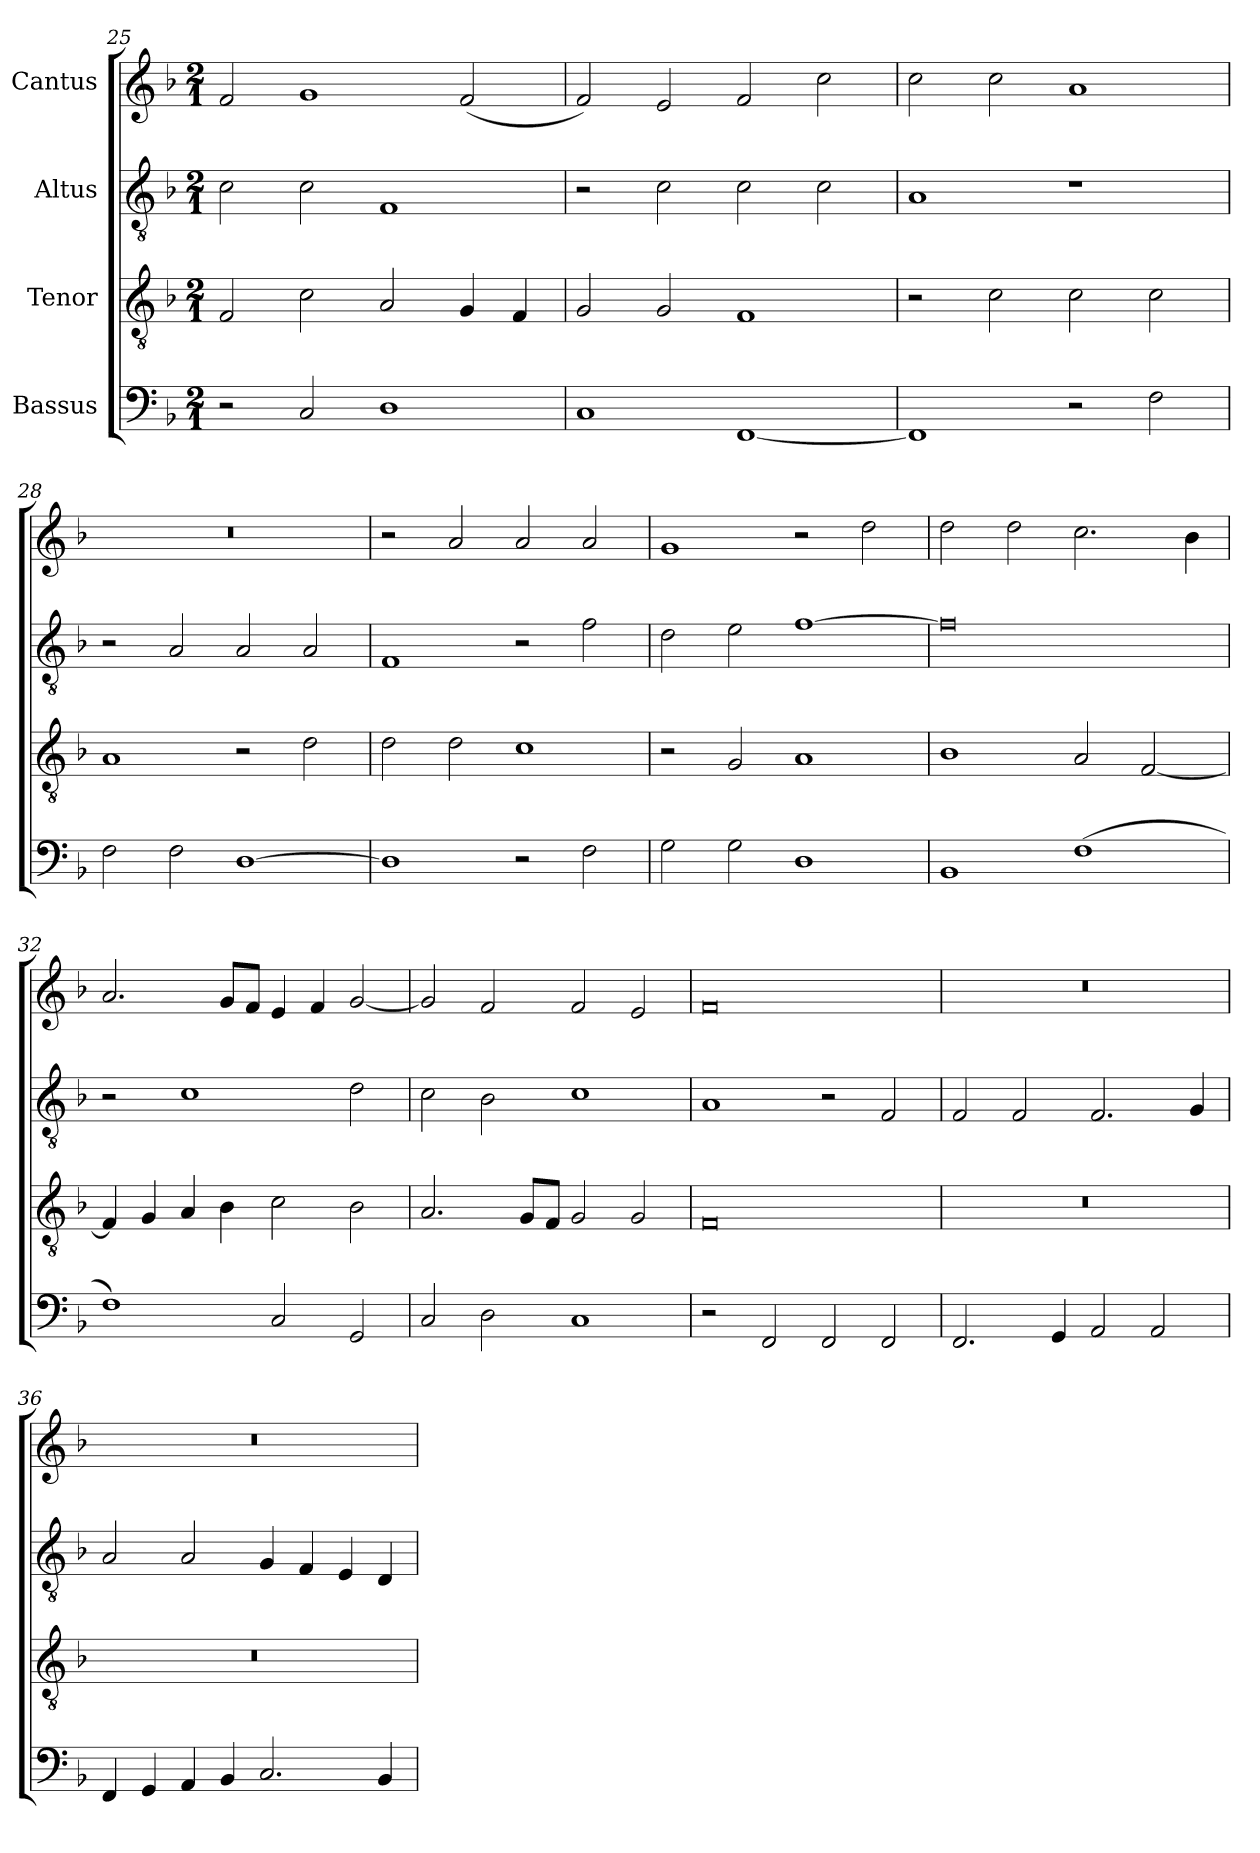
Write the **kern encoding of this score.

**kern	**kern	**kern	**kern
*part4	*part3	*part2	*part1
*staff4	*staff3	*staff2	*staff1
*I"Bassus	*I"Tenor	*I"Altus	*I"Cantus
*clefF4	*clefGv2	*clefGv2	*clefG2
*	*ITrd7c12	*ITrd7c12	*
*k[b-]	*k[b-]	*k[b-]	*k[b-]
*F:	*F:	*F:	*F:
*M2/1	*M2/1	*M2/1	*M2/1
=25	=25	=25	=25
2r	2FFi/	2Ci\	2fi/
2Ci/	2Ci\	2Ci\	1gi
1Di	2AAi/	1FFi	.
.	4GGi/	.	(2fi/
.	4FFi/	.	.
=26	=26	=26	=26
1Ci	2GGi/	2r	2fi/)
.	2GGi/	2Ci\	2ei/
[<1FFi	1FFi	2Ci\	2fi/
.	.	2Ci\	2cci\
!!LO:PB:g=z
=27	=27	=27	=27
1FFi]	2r	1AAi	2cci\
.	2Ci\	.	2cci\
2r	2Ci\	1r	1ai
2Fi\	2Ci\	.	.
=28	=28	=28	=28
!	!	!	!LO:N:vis=1
2Fi\	1AAi	2r	0r
2Fi\	.	2AAi/	.
[>1Di	2r	2AAi/	.
.	2Di\	2AAi/	.
=29	=29	=29	=29
1Di]	2Di\	1FFi	2r
.	2Di\	.	2ai/
2r	1Ci	2r	2ai/
2Fi\	.	2Fi\	2ai/
=30	=30	=30	=30
2Gi\	2r	2Di\	1gi
2Gi\	2GGi/	2Ei\	.
1Di	1AAi	[>1Fi	2r
.	.	.	2ddi\
=31	=31	=31	=31
1BB-i	1BB-i	0Fi]	2ddi\
.	.	.	2ddi\
(1Fi	2AAi/	.	2.cci\
.	[<2FFi/	.	.
.	.	.	4b-i\
!!LO:LB:g=z
=32	=32	=32	=32
1Fi)	4FFi/]	2r	2.ai/
.	4GGi/	.	.
.	4AAi/	1Ci	.
.	4BB-i\	.	8gi/L
.	.	.	8fi/J
2Ci/	2Ci\	.	4ei/
.	.	.	4fi/
2GGi/	2BB-i\	2Di\	[<2gi/
=33	=33	=33	=33
2Ci/	2.AAi/	2Ci\	2gi/]
2Di\	.	2BB-i\	2fi/
.	8GGi/L	.	.
.	8FFi/J	.	.
1Ci	2GGi/	1Ci	2fi/
.	2GGi/	.	2ei/
=34	=34	=34	=34
2r	0FFi	1AAi	0fi
2FFi/	.	.	.
2FFi/	.	2r	.
2FFi/	.	2FFi/	.
=35	=35	=35	=35
!	!LO:N:vis=1	!	!LO:N:vis=1
2.FFi/	0r	2FFi/	0r
.	.	2FFi/	.
4GGi/	.	.	.
2AAi/	.	2.FFi/	.
2AAi/	.	.	.
.	.	4GGi/	.
=36	=36	=36	=36
!	!LO:N:vis=1	!	!LO:N:vis=1
4FFi/	0r	2AAi/	0r
4GGi/	.	.	.
4AAi/	.	2AAi/	.
4BB-i/	.	.	.
2.Ci/	.	4GGi/	.
.	.	4FFi/	.
.	.	4EEi/	.
4BB-i/	.	4DDi/	.
=	=	=	=
*-	*-	*-	*-
